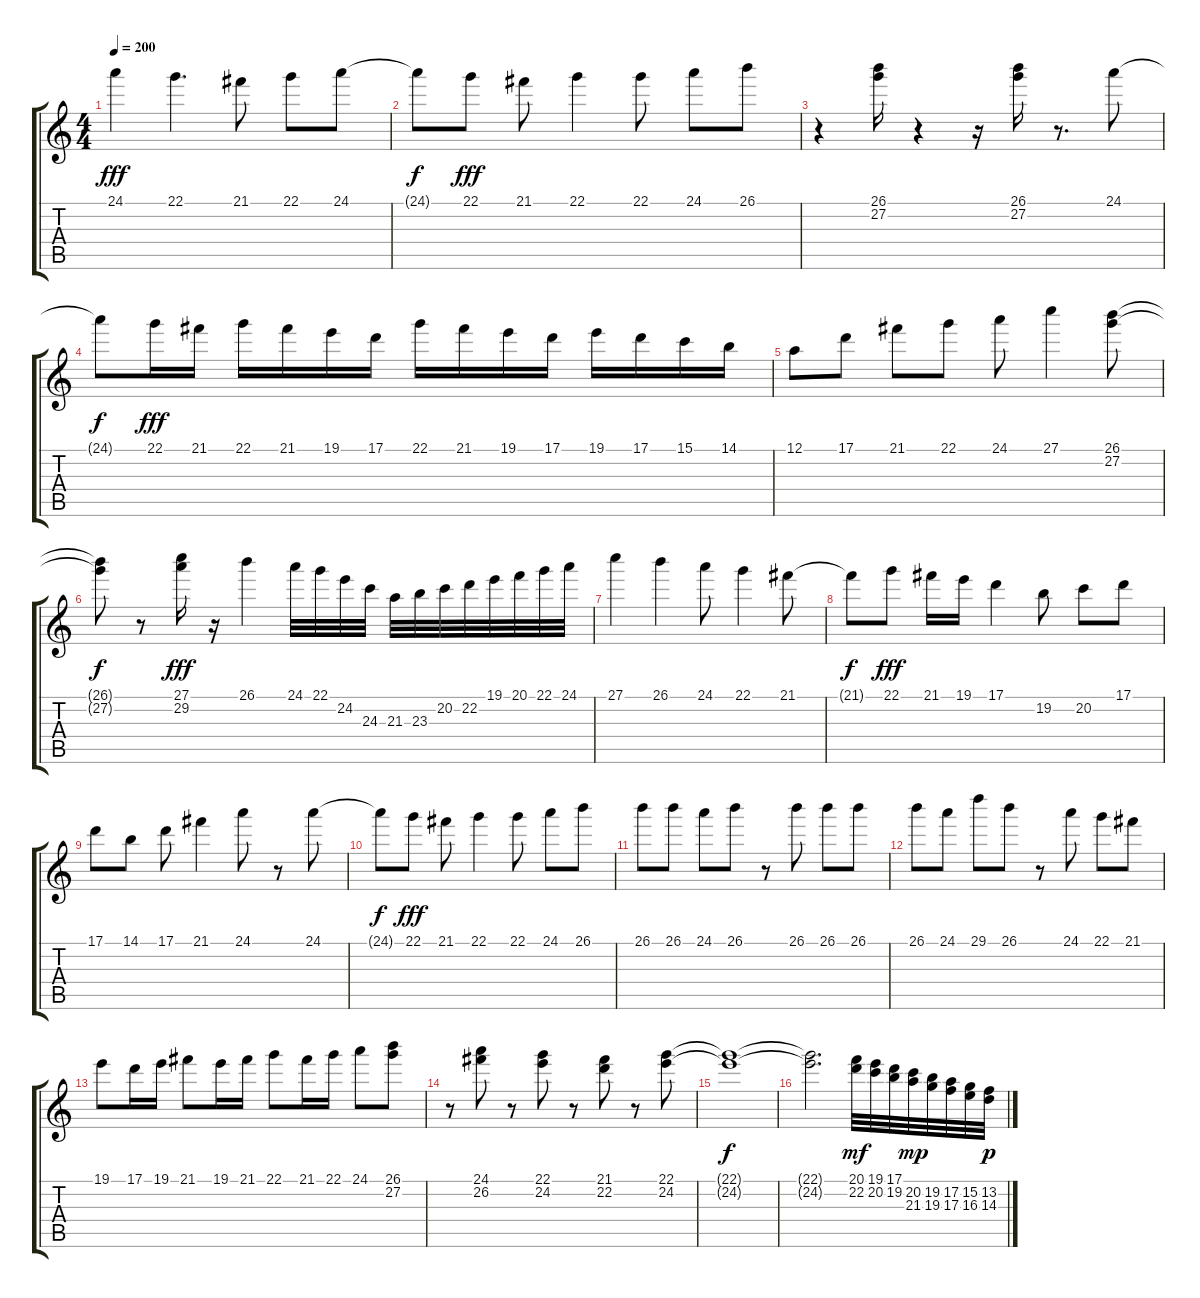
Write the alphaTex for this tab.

\track "" {instrument rockorgan}
\staff {score tabs}
\tuning (A4 E4 C4 G3 D3 A2) {hide}
\ts (4 4)
\tempo 200
\clef g2
\ks c
24.1.4{dy fff} 22.1.4{d} 21.1.8 22.1.8 24.1.8 |
24.1{t}.8{dy f} 22.1.8{dy fff} 21.1.8 22.1.4 22.1.8 24.1.8 26.1.8 |
r.4 (26.1 27.2).16 r.4 r.16 (26.1 27.2).16 r.8{d} 24.1.8 |
24.1{t}.8{dy f} 22.1.16{dy fff} 21.1.16 22.1.16 21.1.16 19.1.16 17.1.16 22.1.16 21.1.16 19.1.16 17.1.16 19.1.16 17.1.16 15.1.16 14.1.16 |
12.1.8 17.1.8 21.1.8 22.1.8 24.1.8 27.1.4 (26.1 27.2).8 |
(26.1{t} 27.2{t}).8{dy f} r.8 (27.1 29.2).16{dy fff} r.16 26.1.4 24.1.32 22.1.32 24.2.32 24.3.32 21.3.32 23.3.32 20.2.32 22.2.32 19.1.32 20.1.32 22.1.32 24.1.32 |
27.1.4 26.1.4 24.1.8 22.1.4 21.1.8 |
21.1{t}.8{dy f} 22.1.8{dy fff} 21.1.16 19.1.16 17.1.4 19.2.8 20.2.8 17.1.8 |
17.1.8 14.1.8 17.1.8 21.1.4 24.1.8 r.8 24.1.8 |
24.1{t}.8{dy f} 22.1.8{dy fff} 21.1.8 22.1.4 22.1.8 24.1.8 26.1.8 |
26.1.8 26.1.8 24.1.8 26.1.8 r.8 26.1.8 26.1.8 26.1.8 |
26.1.8 24.1.8 29.1.8 26.1.8 r.8 24.1.8 22.1.8 21.1.8 |
19.1.8 17.1.16 19.1.16 21.1.8 19.1.16 21.1.16 22.1.8 21.1.16 22.1.16 24.1.8 (26.1 27.2).8 |
r.8 (24.1 26.2).8 r.8 (22.1 24.2).8 r.8 (21.1 22.2).8 r.8 (22.1 24.2).8 |
(22.1{t} 24.2{t}).1{dy f} |
(22.1{t} 24.2{t}).2{d} (20.1 22.2).32{dy mf} (19.1 20.2).32 (17.1 19.2).32 (20.2 21.3).32{dy mp} (19.2 19.3).32 (17.2 17.3).32 (15.2 16.3).32 (13.2 14.3).32{dy p}
